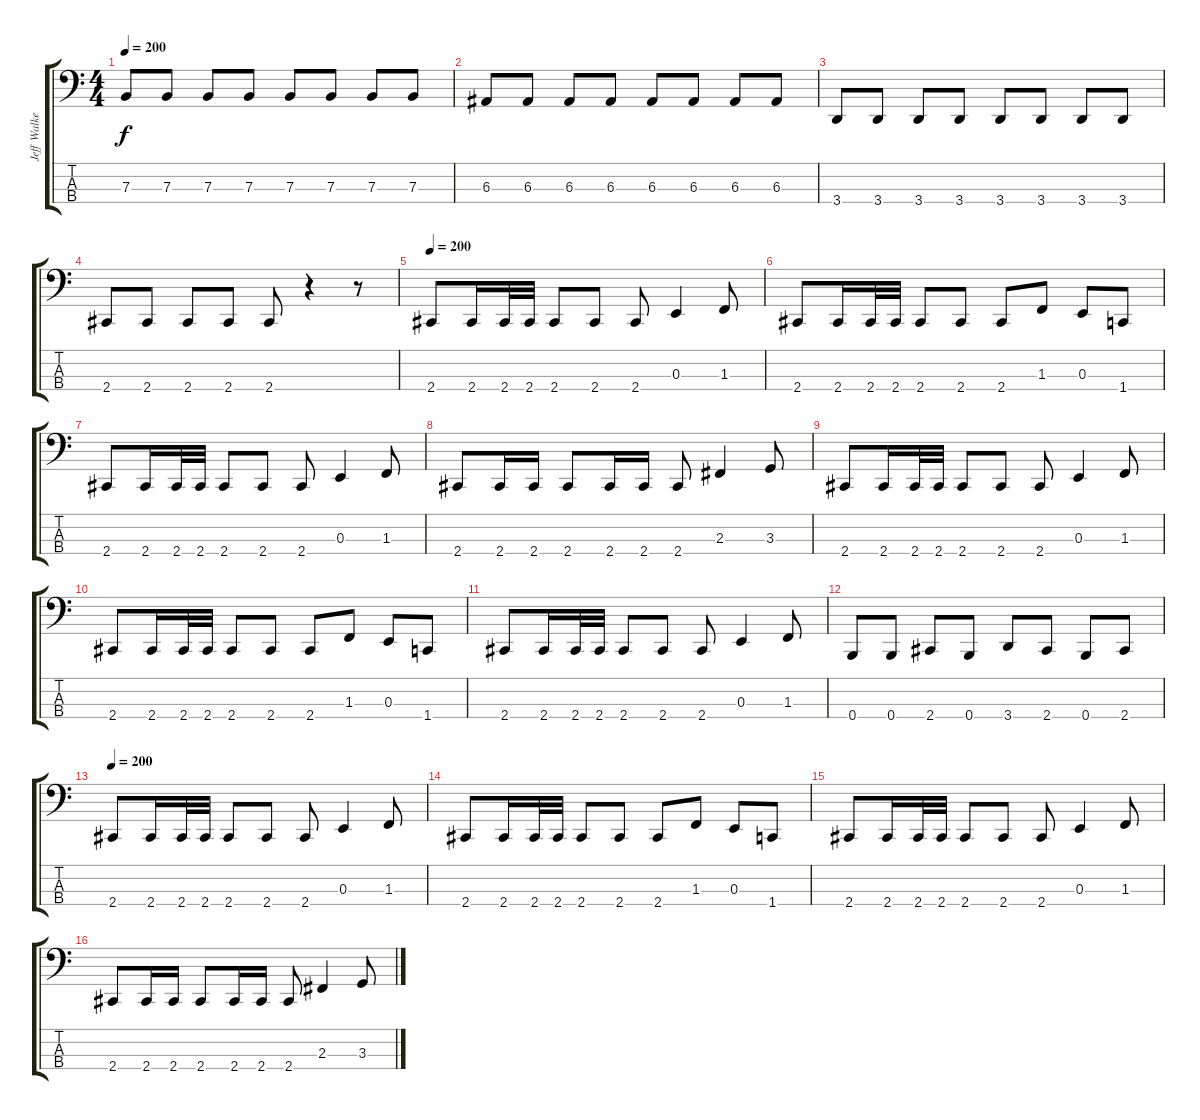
\track ("Jeff Walker" "Jeff Walke") {instrument electricbasspick}
\staff {score tabs}
\tuning (D2 A1 E1 B0) {hide}
\ts (4 4)
\tempo 200
\clef f4
\ks c
7.3.8{dy f} 7.3.8 7.3.8 7.3.8 7.3.8 7.3.8 7.3.8 7.3.8 |
6.3.8 6.3.8 6.3.8 6.3.8 6.3.8 6.3.8 6.3.8 6.3.8 |
3.4.8 3.4.8 3.4.8 3.4.8 3.4.8 3.4.8 3.4.8 3.4.8 |
2.4.8 2.4.8 2.4.8 2.4.8 2.4.8 r.4 r.8 |
\tempo 200
2.4.8 2.4.16 2.4.32 2.4.32 2.4.8 2.4.8 2.4.8 0.3.4 1.3.8 |
2.4.8 2.4.16 2.4.32 2.4.32 2.4.8 2.4.8 2.4.8 1.3.8 0.3.8 1.4.8 |
2.4.8 2.4.16 2.4.32 2.4.32 2.4.8 2.4.8 2.4.8 0.3.4 1.3.8 |
2.4.8 2.4.16 2.4.16 2.4.8 2.4.16 2.4.16 2.4.8 2.3.4 3.3.8 |
2.4.8 2.4.16 2.4.32 2.4.32 2.4.8 2.4.8 2.4.8 0.3.4 1.3.8 |
2.4.8 2.4.16 2.4.32 2.4.32 2.4.8 2.4.8 2.4.8 1.3.8 0.3.8 1.4.8 |
2.4.8 2.4.16 2.4.32 2.4.32 2.4.8 2.4.8 2.4.8 0.3.4 1.3.8 |
0.4.8 0.4.8 2.4.8 0.4.8 3.4.8 2.4.8 0.4.8 2.4.8 |
\tempo 200
2.4.8 2.4.16 2.4.32 2.4.32 2.4.8 2.4.8 2.4.8 0.3.4 1.3.8 |
2.4.8 2.4.16 2.4.32 2.4.32 2.4.8 2.4.8 2.4.8 1.3.8 0.3.8 1.4.8 |
2.4.8 2.4.16 2.4.32 2.4.32 2.4.8 2.4.8 2.4.8 0.3.4 1.3.8 |
2.4.8 2.4.16 2.4.16 2.4.8 2.4.16 2.4.16 2.4.8 2.3.4 3.3.8
